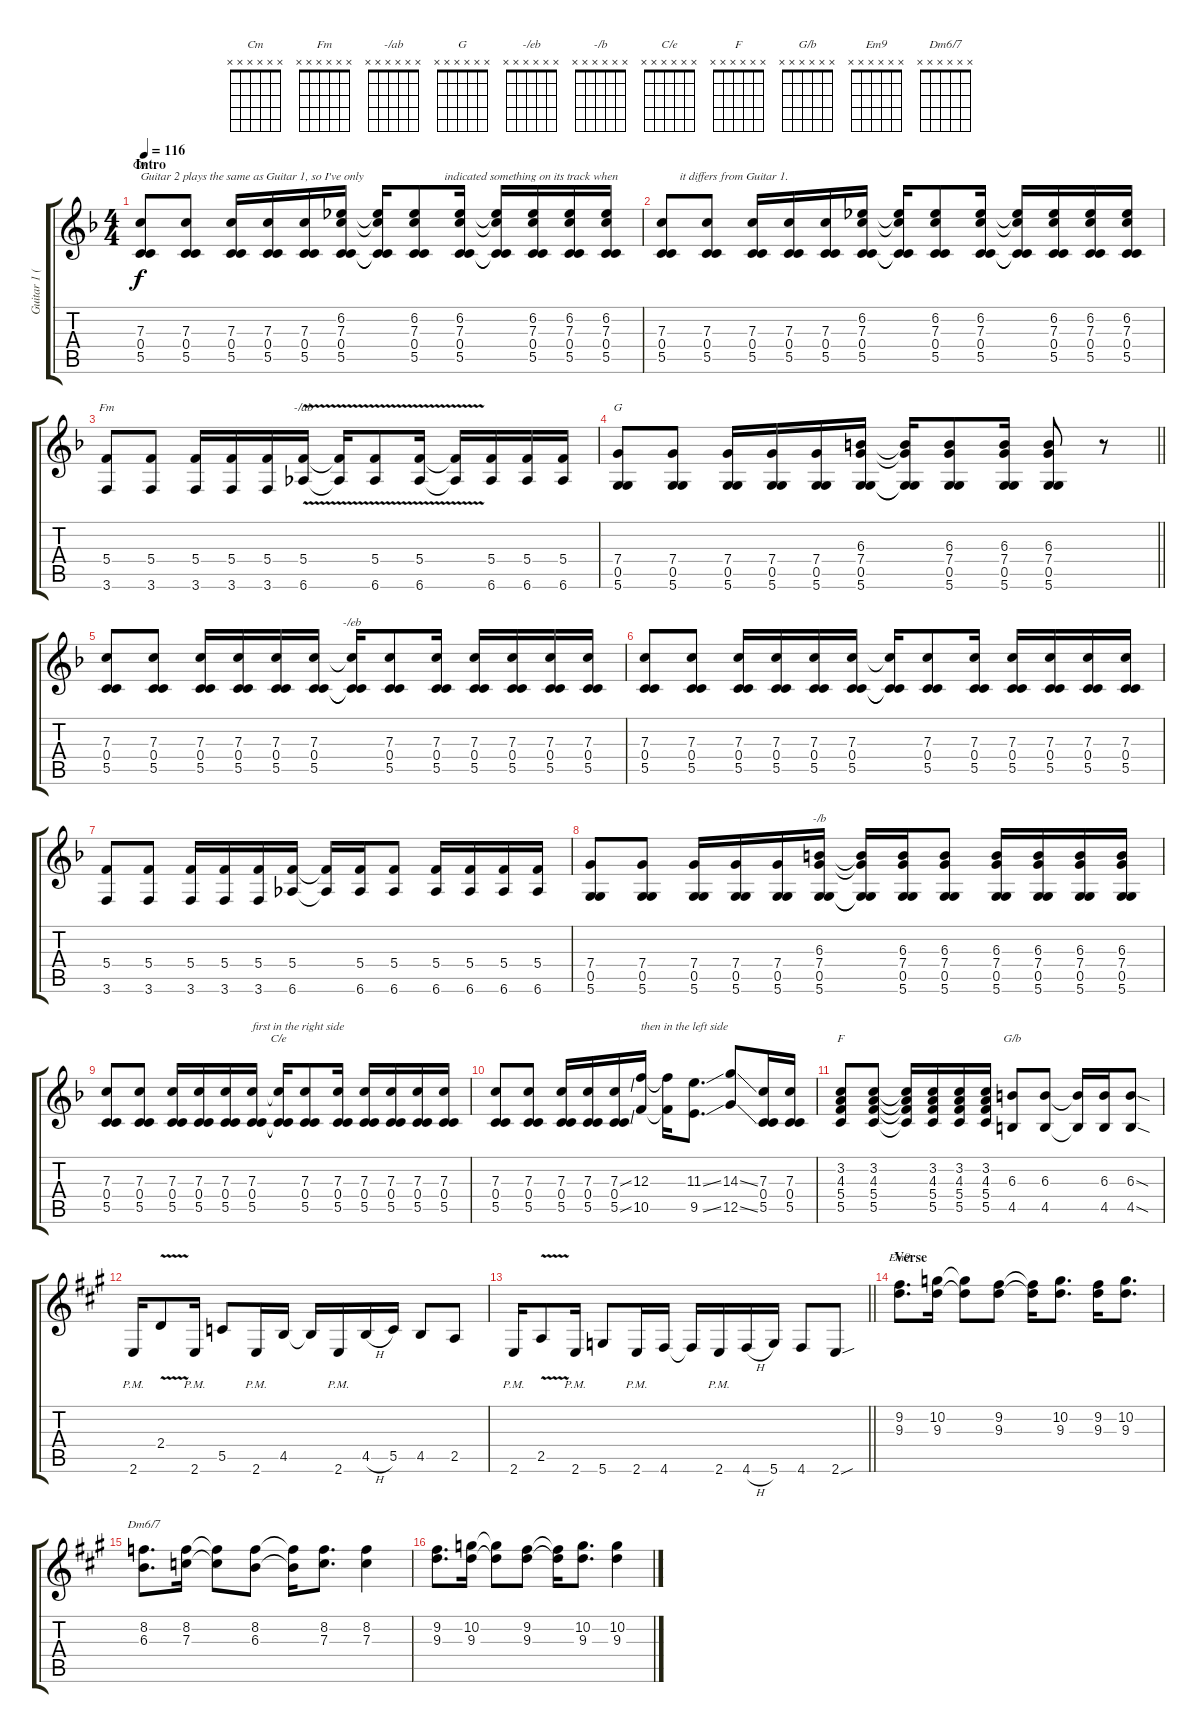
\track ("Guitar 1 (left side)" "Guitar 1 (") {instrument overdrivenguitar}
\staff {score tabs}
\tuning (D4 A3 F3 C3 G2 D2) {hide}
\chord ("Cm" x x x x x x)
\chord ("Fm" x x x x x x)
\chord ("-/ab" x x x x x x)
\chord ("G" x x x x x x)
\chord ("-/eb" x x x x x x)
\chord ("-/b" x x x x x x)
\chord ("C/e" x x x x x x)
\chord ("F" x x x x x x)
\chord ("G/b" x x x x x x)
\chord ("Em9" x x x x x x)
\chord ("Dm6/7" x x x x x x)
\ts (4 4)
\section ("" "Intro")
\tempo 116
\clef g2
\ks dminor
(7.3 0.4 5.5).8{ch "Cm" txt "Guitar 2 plays the same as Guitar 1, so I've only" dy f instrument overdrivenguitar} (7.3 0.4 5.5).8 (7.3 0.4 5.5).16 (7.3 0.4 5.5).16 (7.3 0.4 5.5).16 (6.2 7.3 0.4 5.5).16 (6.2{t} 7.3{t} 0.4{t} 5.5{t}).16 (6.2 7.3 0.4 5.5).8{txt "          indicated something on its track when"} (6.2 7.3 0.4 5.5).16 (6.2{t} 7.3{t} 0.4{t} 5.5{t}).16 (6.2 7.3 0.4 5.5).16 (6.2 7.3 0.4 5.5).16 (6.2 7.3 0.4 5.5).16 |
(7.3 0.4 5.5).8{txt "      it differs from Guitar 1."} (7.3 0.4 5.5).8 (7.3 0.4 5.5).16 (7.3 0.4 5.5).16 (7.3 0.4 5.5).16 (6.2 7.3 0.4 5.5).16 (6.2{t} 7.3{t} 0.4{t} 5.5{t}).16 (6.2 7.3 0.4 5.5).8 (6.2 7.3 0.4 5.5).16 (6.2{t} 7.3{t} 0.4{t} 5.5{t}).16 (6.2 7.3 0.4 5.5).16 (6.2 7.3 0.4 5.5).16 (6.2 7.3 0.4 5.5).16 |
(5.4 3.6).8{ch "Fm"} (5.4 3.6).8 (5.4 3.6).16 (5.4 3.6).16 (5.4 3.6).16 (5.4{v} 6.6{v}).16{ch "-/ab"} (5.4{t} 6.6{t}).16 (5.4{v} 6.6{v}).8 (5.4{v} 6.6{v}).16 (5.4{t} 6.6{t}).16 (5.4 6.6).16 (5.4 6.6).16 (5.4 6.6).16 |
\barLineRight lightlight
(7.4 0.5 5.6).8{ch "G"} (7.4 0.5 5.6).8 (7.4 0.5 5.6).16 (7.4 0.5 5.6).16 (7.4 0.5 5.6).16 (6.3 7.4 0.5 5.6).16 (6.3{t} 7.4{t} 0.5{t} 5.6{t}).16 (6.3 7.4 0.5 5.6).8 (6.3 7.4 0.5 5.6).16 (6.3 7.4 0.5 5.6).8 r.8 |
(7.3 0.4 5.5).8{balance 8} (7.3 0.4 5.5).8 (7.3 0.4 5.5).16 (7.3 0.4 5.5).16 (7.3 0.4 5.5).16 (7.3 0.4 5.5).16 (7.3{t} 0.4{t} 5.5{t}).16{ch "-/eb"} (7.3 0.4 5.5).8 (7.3 0.4 5.5).16 (7.3 0.4 5.5).16 (7.3 0.4 5.5).16 (7.3 0.4 5.5).16 (7.3 0.4 5.5).16 |
(7.3 0.4 5.5).8 (7.3 0.4 5.5).8 (7.3 0.4 5.5).16 (7.3 0.4 5.5).16 (7.3 0.4 5.5).16 (7.3 0.4 5.5).16 (7.3{t} 0.4{t} 5.5{t}).16 (7.3 0.4 5.5).8 (7.3 0.4 5.5).16 (7.3 0.4 5.5).16 (7.3 0.4 5.5).16 (7.3 0.4 5.5).16 (7.3 0.4 5.5).16 |
(5.4 3.6).8 (5.4 3.6).8 (5.4 3.6).16 (5.4 3.6).16 (5.4 3.6).16 (5.4 6.6).16 (5.4{t} 6.6{t}).16 (5.4 6.6).16 (5.4 6.6).8 (5.4 6.6).16 (5.4 6.6).16 (5.4 6.6).16 (5.4 6.6).16 |
(7.4 0.5 5.6).8 (7.4 0.5 5.6).8 (7.4 0.5 5.6).16 (7.4 0.5 5.6).16 (7.4 0.5 5.6).16 (6.3 7.4 0.5 5.6).16{ch "-/b"} (6.3{t} 7.4{t} 0.5{t} 5.6{t}).16 (6.3 7.4 0.5 5.6).16 (6.3 7.4 0.5 5.6).8 (6.3 7.4 0.5 5.6).16 (6.3 7.4 0.5 5.6).16 (6.3 7.4 0.5 5.6).16 (6.3 7.4 0.5 5.6).16 |
(7.3 0.4 5.5).8{balance 0} (7.3 0.4 5.5).8 (7.3 0.4 5.5).16 (7.3 0.4 5.5).16 (7.3 0.4 5.5).16 (7.3 0.4 5.5).16{txt "first in the right side"} (7.3{t} 0.4{t} 5.5{t}).16{ch "C/e"} (7.3 0.4 5.5).8 (7.3 0.4 5.5).16 (7.3 0.4 5.5).16 (7.3 0.4 5.5).16 (7.3 0.4 5.5).16 (7.3 0.4 5.5).16 |
(7.3 0.4 5.5).8 (7.3 0.4 5.5).8 (7.3 0.4 5.5).16 (7.3 0.4 5.5).16 (7.3{ss} 0.4 5.5{ss}).16 (12.3 10.5).16{txt "then in the left side"} (12.3{t} 10.5{t}).16 (11.3{ss} 9.5{ss}).8{d} (14.3{ss} 12.5{ss}).8 (7.3 0.4 5.5).16 (7.3 0.4 5.5).16 |
(3.2 4.3 5.4 5.5).8{ch "F"} (3.2 4.3 5.4 5.5).8 (3.2{t} 4.3{t} 5.4{t} 5.5{t}).16 (3.2 4.3 5.4 5.5).16 (3.2 4.3 5.4 5.5).16 (3.2 4.3 5.4 5.5).16 (6.3 4.5).8{ch "G/b"} (6.3 4.5).8 (6.3{t} 4.5{t}).16 (6.3 4.5).16 (6.3{sod} 4.5{sod}).8 |
\ks f#minor
2.6{pm}.16{balance 8} 2.4{v}.8 2.6{pm}.16 5.5.8 2.6{pm}.16 4.5.16 4.5{t}.16 2.6{pm}.16 4.5{h}.16 5.5.16 4.5.8 2.5.8 |
\barLineRight lightlight
2.6{pm}.16 2.5{v}.8 2.6{pm}.16 5.6.8 2.6{pm}.16 4.6.16 4.6{t}.16 2.6{pm}.16 4.6{h}.16 5.6.16 4.6.8 2.6{sou}.8 |
\section ("" "Verse")
(9.2 9.3).8{d ch "Em9"} (10.2 9.3).16 (10.2{t} 9.3{t}).8 (9.2 9.3).8 (9.2{t} 9.3{t}).16 (10.2 9.3).8{d} (9.2 9.3).16 (10.2 9.3).8{d} |
(8.2 6.3).8{d ch "Dm6/7"} (8.2 7.3).16 (8.2{t} 7.3{t}).8 (8.2 6.3).8 (8.2{t} 6.3{t}).16 (8.2 7.3).8{d} (8.2 7.3).4 |
(9.2 9.3).8{d} (10.2 9.3).16 (10.2{t} 9.3{t}).8 (9.2 9.3).8 (9.2{t} 9.3{t}).16 (10.2 9.3).8{d} (10.2 9.3).4
